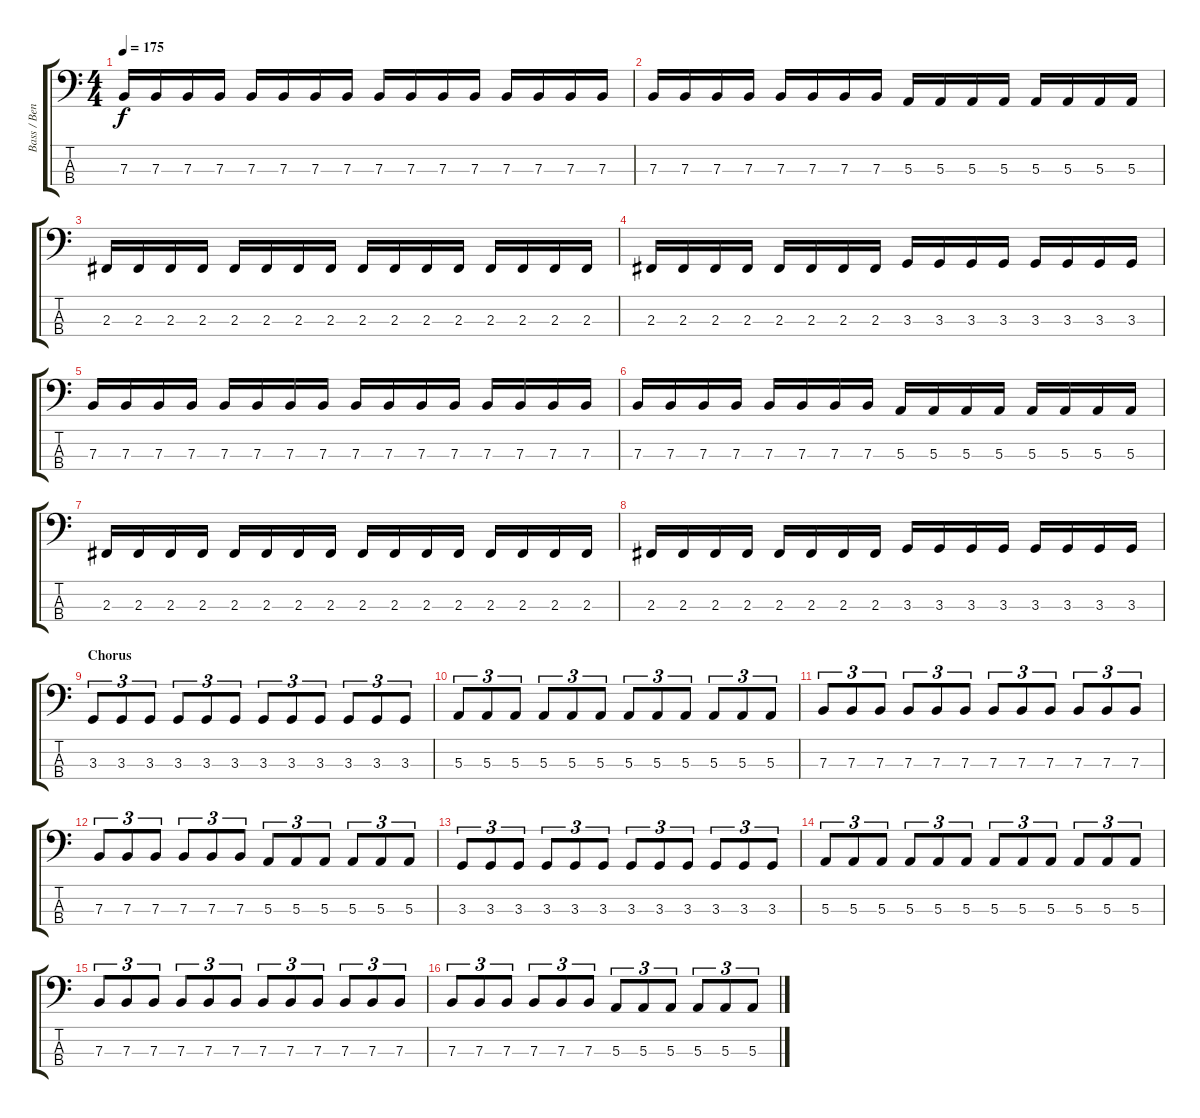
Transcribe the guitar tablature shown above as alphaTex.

\track ("Bass / Ben" "Bass / Ben") {instrument electricbassfinger}
\staff {score tabs}
\tuning (D2 A1 E1 B0) {hide}
\ts (4 4)
\tempo 175
\clef f4
\ks c
7.3.16{dy f} 7.3.16 7.3.16 7.3.16 7.3.16 7.3.16 7.3.16 7.3.16 7.3.16 7.3.16 7.3.16 7.3.16 7.3.16 7.3.16 7.3.16 7.3.16 |
7.3.16 7.3.16 7.3.16 7.3.16 7.3.16 7.3.16 7.3.16 7.3.16 5.3.16 5.3.16 5.3.16 5.3.16 5.3.16 5.3.16 5.3.16 5.3.16 |
2.3.16 2.3.16 2.3.16 2.3.16 2.3.16 2.3.16 2.3.16 2.3.16 2.3.16 2.3.16 2.3.16 2.3.16 2.3.16 2.3.16 2.3.16 2.3.16 |
2.3.16 2.3.16 2.3.16 2.3.16 2.3.16 2.3.16 2.3.16 2.3.16 3.3.16 3.3.16 3.3.16 3.3.16 3.3.16 3.3.16 3.3.16 3.3.16 |
7.3.16 7.3.16 7.3.16 7.3.16 7.3.16 7.3.16 7.3.16 7.3.16 7.3.16 7.3.16 7.3.16 7.3.16 7.3.16 7.3.16 7.3.16 7.3.16 |
7.3.16 7.3.16 7.3.16 7.3.16 7.3.16 7.3.16 7.3.16 7.3.16 5.3.16 5.3.16 5.3.16 5.3.16 5.3.16 5.3.16 5.3.16 5.3.16 |
2.3.16 2.3.16 2.3.16 2.3.16 2.3.16 2.3.16 2.3.16 2.3.16 2.3.16 2.3.16 2.3.16 2.3.16 2.3.16 2.3.16 2.3.16 2.3.16 |
2.3.16 2.3.16 2.3.16 2.3.16 2.3.16 2.3.16 2.3.16 2.3.16 3.3.16 3.3.16 3.3.16 3.3.16 3.3.16 3.3.16 3.3.16 3.3.16 |
\section ("" "Chorus")
3.3.8{tu (3 2)} 3.3.8{tu (3 2)} 3.3.8{tu (3 2)} 3.3.8{tu (3 2)} 3.3.8{tu (3 2)} 3.3.8{tu (3 2)} 3.3.8{tu (3 2)} 3.3.8{tu (3 2)} 3.3.8{tu (3 2)} 3.3.8{tu (3 2)} 3.3.8{tu (3 2)} 3.3.8{tu (3 2)} |
5.3.8{tu (3 2)} 5.3.8{tu (3 2)} 5.3.8{tu (3 2)} 5.3.8{tu (3 2)} 5.3.8{tu (3 2)} 5.3.8{tu (3 2)} 5.3.8{tu (3 2)} 5.3.8{tu (3 2)} 5.3.8{tu (3 2)} 5.3.8{tu (3 2)} 5.3.8{tu (3 2)} 5.3.8{tu (3 2)} |
7.3.8{tu (3 2)} 7.3.8{tu (3 2)} 7.3.8{tu (3 2)} 7.3.8{tu (3 2)} 7.3.8{tu (3 2)} 7.3.8{tu (3 2)} 7.3.8{tu (3 2)} 7.3.8{tu (3 2)} 7.3.8{tu (3 2)} 7.3.8{tu (3 2)} 7.3.8{tu (3 2)} 7.3.8{tu (3 2)} |
7.3.8{tu (3 2)} 7.3.8{tu (3 2)} 7.3.8{tu (3 2)} 7.3.8{tu (3 2)} 7.3.8{tu (3 2)} 7.3.8{tu (3 2)} 5.3.8{tu (3 2)} 5.3.8{tu (3 2)} 5.3.8{tu (3 2)} 5.3.8{tu (3 2)} 5.3.8{tu (3 2)} 5.3.8{tu (3 2)} |
3.3.8{tu (3 2)} 3.3.8{tu (3 2)} 3.3.8{tu (3 2)} 3.3.8{tu (3 2)} 3.3.8{tu (3 2)} 3.3.8{tu (3 2)} 3.3.8{tu (3 2)} 3.3.8{tu (3 2)} 3.3.8{tu (3 2)} 3.3.8{tu (3 2)} 3.3.8{tu (3 2)} 3.3.8{tu (3 2)} |
5.3.8{tu (3 2)} 5.3.8{tu (3 2)} 5.3.8{tu (3 2)} 5.3.8{tu (3 2)} 5.3.8{tu (3 2)} 5.3.8{tu (3 2)} 5.3.8{tu (3 2)} 5.3.8{tu (3 2)} 5.3.8{tu (3 2)} 5.3.8{tu (3 2)} 5.3.8{tu (3 2)} 5.3.8{tu (3 2)} |
7.3.8{tu (3 2)} 7.3.8{tu (3 2)} 7.3.8{tu (3 2)} 7.3.8{tu (3 2)} 7.3.8{tu (3 2)} 7.3.8{tu (3 2)} 7.3.8{tu (3 2)} 7.3.8{tu (3 2)} 7.3.8{tu (3 2)} 7.3.8{tu (3 2)} 7.3.8{tu (3 2)} 7.3.8{tu (3 2)} |
7.3.8{tu (3 2)} 7.3.8{tu (3 2)} 7.3.8{tu (3 2)} 7.3.8{tu (3 2)} 7.3.8{tu (3 2)} 7.3.8{tu (3 2)} 5.3.8{tu (3 2)} 5.3.8{tu (3 2)} 5.3.8{tu (3 2)} 5.3.8{tu (3 2)} 5.3.8{tu (3 2)} 5.3.8{tu (3 2)}
